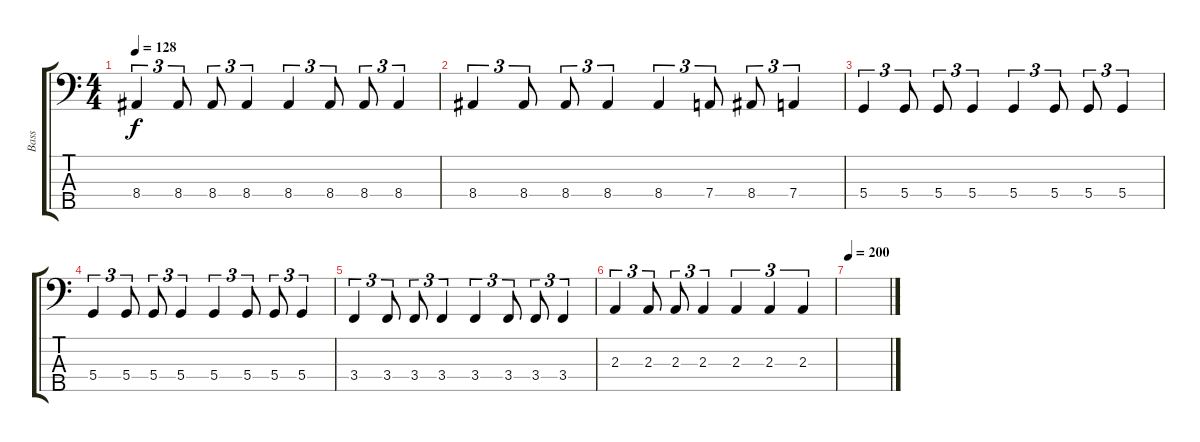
\track ("Bass" "Bass") {instrument slapbass2}
\staff {score tabs}
\tuning (F2 C2 G1 D1 A0) {hide}
\ts (4 4)
\tempo 128
\clef f4
\ks c
8.4.4{tu (3 2) dy f} 8.4.8{tu (3 2)} 8.4.8{tu (3 2)} 8.4.4{tu (3 2)} 8.4.4{tu (3 2)} 8.4.8{tu (3 2)} 8.4.8{tu (3 2)} 8.4.4{tu (3 2)} |
8.4.4{tu (3 2)} 8.4.8{tu (3 2)} 8.4.8{tu (3 2)} 8.4.4{tu (3 2)} 8.4.4{tu (3 2)} 7.4.8{tu (3 2)} 8.4.8{tu (3 2)} 7.4.4{tu (3 2)} |
5.4.4{tu (3 2)} 5.4.8{tu (3 2)} 5.4.8{tu (3 2)} 5.4.4{tu (3 2)} 5.4.4{tu (3 2)} 5.4.8{tu (3 2)} 5.4.8{tu (3 2)} 5.4.4{tu (3 2)} |
5.4.4{tu (3 2)} 5.4.8{tu (3 2)} 5.4.8{tu (3 2)} 5.4.4{tu (3 2)} 5.4.4{tu (3 2)} 5.4.8{tu (3 2)} 5.4.8{tu (3 2)} 5.4.4{tu (3 2)} |
3.4.4{tu (3 2)} 3.4.8{tu (3 2)} 3.4.8{tu (3 2)} 3.4.4{tu (3 2)} 3.4.4{tu (3 2)} 3.4.8{tu (3 2)} 3.4.8{tu (3 2)} 3.4.4{tu (3 2)} |
2.3.4{tu (3 2)} 2.3.8{tu (3 2)} 2.3.8{tu (3 2)} 2.3.4{tu (3 2)} 2.3.4{tu (3 2)} 2.3.4{tu (3 2)} 2.3.4{tu (3 2)} |
\tempo 200
